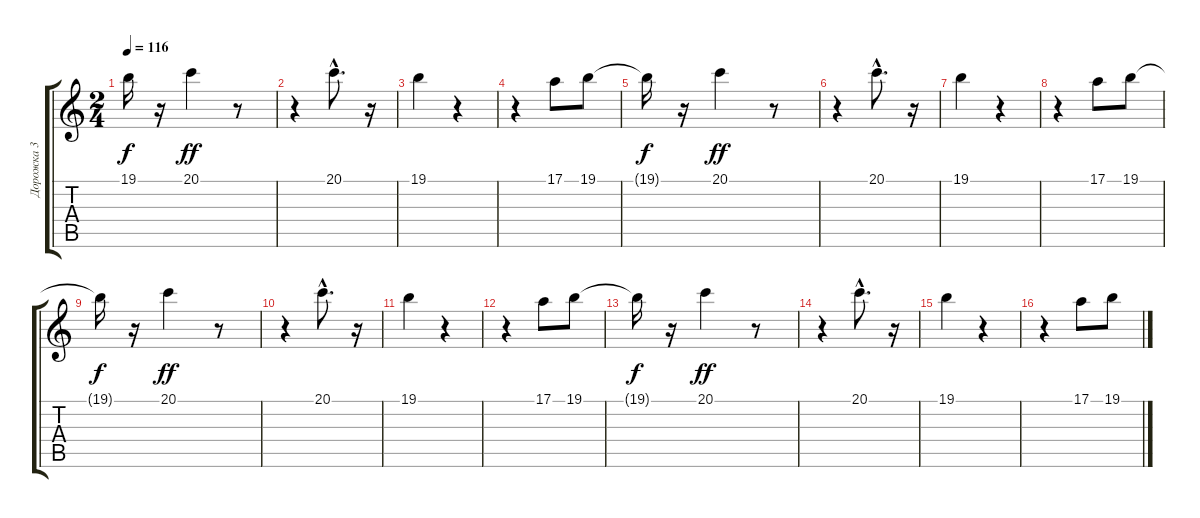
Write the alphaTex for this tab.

\track ("Дорожка 3" "Дорожка 3") {instrument acousticgrandpiano}
\staff {score tabs}
\tuning (E4 B3 G3 D3 A2 E2) {hide}
\ts (2 4)
\tempo 116
\clef g2
\ks c
19.1{t}.16{dy f} r.16 20.1.4{dy ff} r.8 |
r.4 20.1{hac}.8{d} r.16 |
19.1.4 r.4 |
r.4 17.1.8 19.1.8 |
19.1{t}.16{dy f} r.16 20.1.4{dy ff} r.8 |
r.4 20.1{hac}.8{d} r.16 |
19.1.4 r.4 |
r.4 17.1.8 19.1.8 |
19.1{t}.16{dy f} r.16 20.1.4{dy ff} r.8 |
r.4 20.1{hac}.8{d} r.16 |
19.1.4 r.4 |
r.4 17.1.8 19.1.8 |
19.1{t}.16{dy f} r.16 20.1.4{dy ff} r.8 |
r.4 20.1{hac}.8{d} r.16 |
19.1.4 r.4 |
r.4 17.1.8 19.1.8
